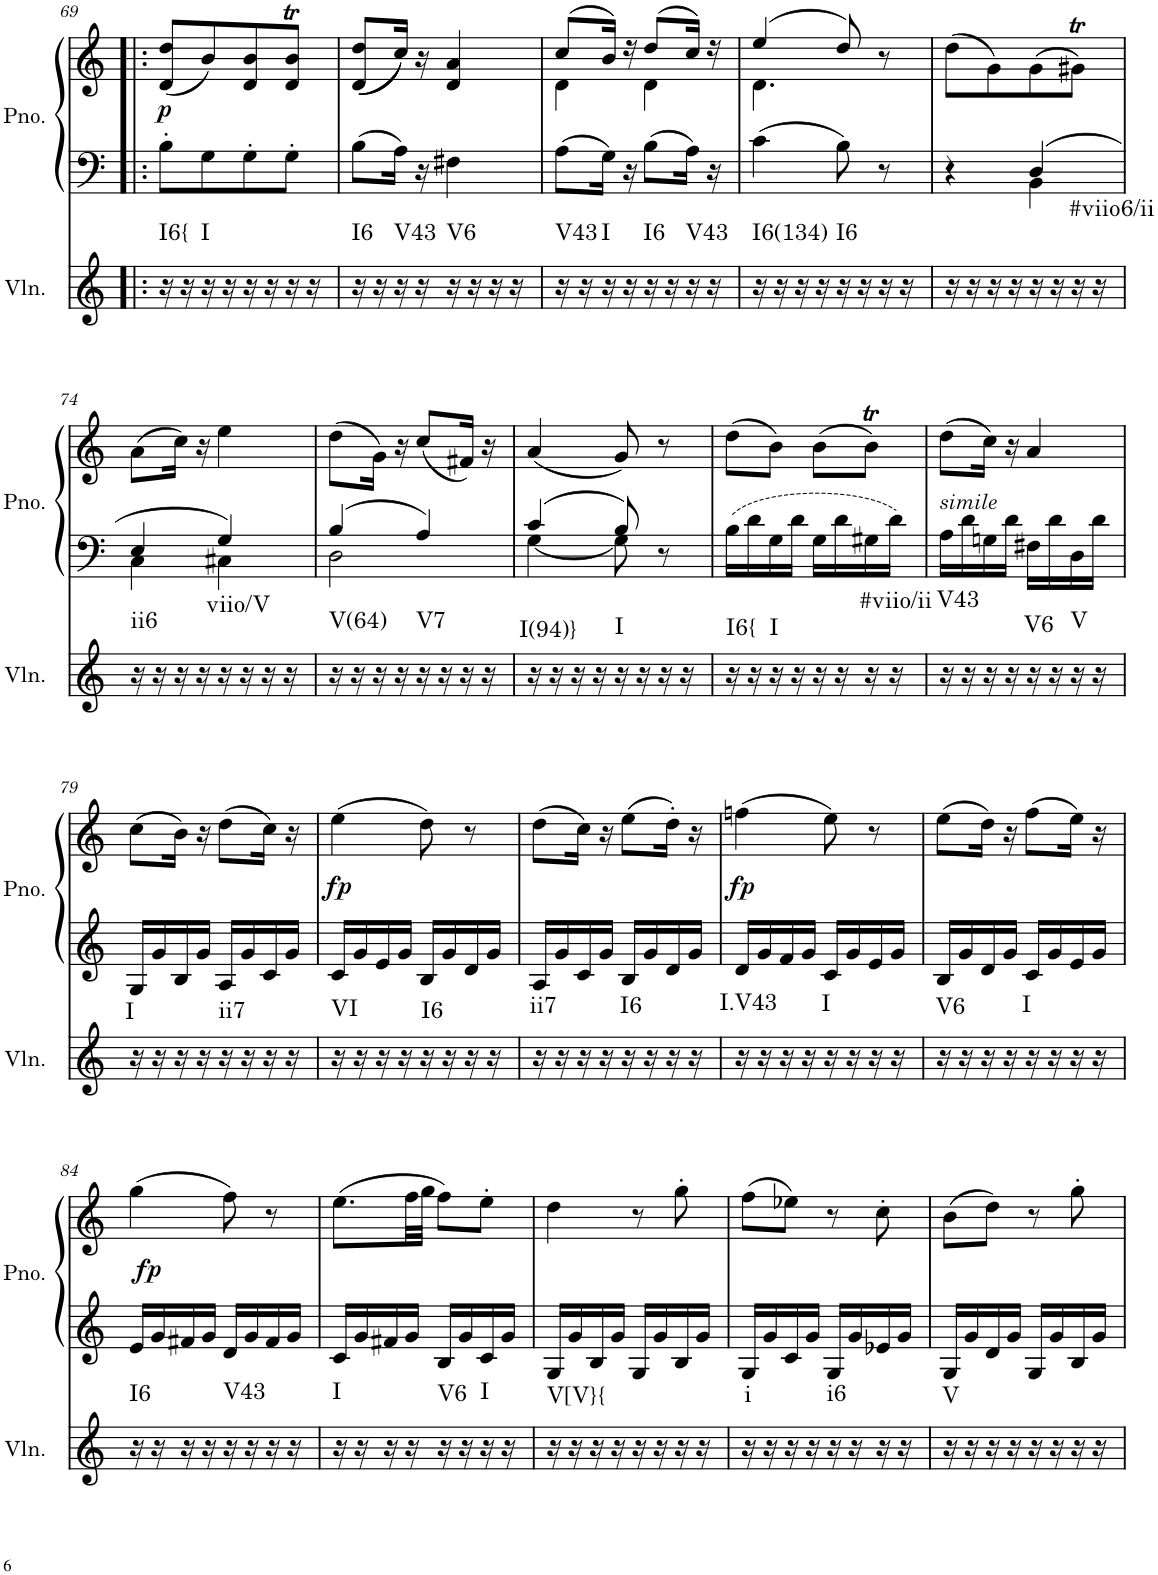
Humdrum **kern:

**kern	**harte	**kern	**kern	**dynam
*part2	*part2	*part1	*part1	*part1
*staff3	*	*staff2	*staff1	*staff1/2
*I"Violin	*	*I"Piano, Piano right	*	*
*I'Vln.	*	*I'Pno.	*	*
!!LO:PB:g=z
*clefG2	*	*clefF4	*clefG2	*
*k[]	*	*k[]	*k[]	*
*M2/4	*	*M2/4	*M2/4	*
=69!|:	=69!|:	=69!|:	=69!|:	=69!|:
!	!LO:H:kt=I6{	!	!	!LO:DY:b
16r	N	8B'\L	(8d/ 8dd/L	p
16r	.	.	.	.
!	!LO:H:kt=I	!	!	!
16r	N	8G\	8b/)	.
16r	.	.	.	.
16r	.	8G'\	8d/ 8b/	.
16r	.	.	.	.
16r	.	8G'\J	8d/T 8b/TJ	.
16r	.	.	.	.
=70	=70	=70	=70	=70
!	!LO:H:kt=I6	!	!	!
16r	N	8B\L	((8d/ 8dd/L	.
16r	.	.	.	.
!	!LO:H:kt=V43	!	!	!
16r	N	16A\Jk	16cc/Jk))	.
16r	.	16r	16r	.
!	!LO:H:kt=V6	!	!	!
16r	N	4F#X\	4d/ 4a/	.
16r	.	.	.	.
16r	.	.	.	.
16r	.	.	.	.
=71	=71	=71	=71	=71
*	*	*	*^	*
!	!LO:H:kt=V43	!	!	!	!
16r	N	8A\L	(8cc/L	4d\	.
16r	.	.	.	.	.
!	!LO:H:kt=I	!	!	!	!
16r	N	16G\Jk	16b/Jk)	.	.
16r	.	16r	16r	.	.
!	!LO:H:kt=I6	!	!	!	!
16r	N	8B\L	(8dd/L	4d\	.
16r	.	.	.	.	.
!	!LO:H:kt=V43	!	!	!	!
16r	N	16A\Jk	16cc/Jk)	.	.
16r	.	16r	16r	.	.
=72	=72	=72	=72	=72	=72
!	!LO:H:kt=I6(134)	!	!	!	!
16r	N	4c\	(4ee/	4.d\	.
16r	.	.	.	.	.
16r	.	.	.	.	.
16r	.	.	.	.	.
!	!LO:H:kt=I6	!	!	!	!
16r	N	8B\	8dd/)	.	.
16r	.	.	.	.	.
16r	.	8r	8r	8ryy	.
16r	.	.	.	.	.
*	*	*	*v	*v	*
=73	=73	=73	=73	=73
*	*	*^	*	*
16r	.	4r	4ryy	(8dd\L	.
16r	.	.	.	.	.
16r	.	.	.	8g\)	.
16r	.	.	.	.	.
16r	.	4D/	4BB\	(8g\	.
16r	.	.	.	.	.
!	!LO:H:kt=#viio6/ii	!	!	!	!
16r	N	.	.	8g#Xt\J)	.
16r	.	.	.	.	.
!!LO:LB:g=z
=74	=74	=74	=74	=74	=74
!	!LO:H:kt=ii6	!	!	!	!
16r	N	4E/	4C\	(8a\L	.
16r	.	.	.	.	.
16r	.	.	.	16cc\Jk)	.
16r	.	.	.	16r	.
!	!LO:H:kt=viio/V	!	!	!	!
16r	N	4G/	4C#X\	4ee\	.
16r	.	.	.	.	.
16r	.	.	.	.	.
16r	.	.	.	.	.
=75	=75	=75	=75	=75	=75
!	!LO:H:kt=V(64)	!	!	!	!
16r	N	4B/	2D\	(8dd\L	.
16r	.	.	.	.	.
16r	.	.	.	16g\Jk)	.
16r	.	.	.	16r	.
!	!LO:H:kt=V7	!	!	!	!
16r	N	4A/	.	(8cc/L	.
16r	.	.	.	.	.
16r	.	.	.	16f#X/Jk)	.
16r	.	.	.	16r	.
=76	=76	=76	=76	=76	=76
!	!LO:H:kt=I(94)}	!	!	!	!
16r	N	4c/	[4G\	(4a/	.
16r	.	.	.	.	.
16r	.	.	.	.	.
16r	.	.	.	.	.
!	!LO:H:kt=I	!	!	!	!
16r	N	8B/	8G\]	8g/)	.
16r	.	.	.	.	.
16r	.	8r	8ryy	8r	.
16r	.	.	.	.	.
*	*	*v	*v	*	*
=77	=77	=77	=77	=77
!	!LO:H:kt=I6{	!	!	!
16r	N	16B\LL	(8dd\L	.
16r	.	16d\	.	.
!	!LO:H:kt=I	!	!	!
16r	N	16G\	8b\J)	.
16r	.	16d\JJ	.	.
16r	.	16G\LL	(8b\L	.
16r	.	16d\	.	.
!	!LO:H:kt=#viio/ii	!	!	!
16r	N	16G#X\	8bt\J)	.
16r	.	16d\JJ	.	.
=78	=78	=78	=78	=78
!	!LO:H:kt=V43	!LO:TX:a:i:t=simile	!	!
16r	N	16A\LL	(8dd\L	.
16r	.	16d\	.	.
16r	.	16Gn\	16cc\Jk)	.
16r	.	16d\JJ	16r	.
!	!LO:H:kt=V6	!	!	!
16r	N	16F#X\LL	4a/	.
16r	.	16d\	.	.
!	!LO:H:kt=V	!	!	!
16r	N	16D\	.	.
16r	.	16d\JJ	.	.
!!LO:LB:g=z
=79	=79	=79	=79	=79
!	!LO:H:kt=I	!	!	!
16r	N	16G/LL	(8cc\L	.
16r	.	16g/	.	.
16r	.	16B/	16b\Jk)	.
16r	.	16g/JJ	16r	.
!	!LO:H:kt=ii7	!	!	!
16r	N	16A/LL	(8dd\L	.
16r	.	16g/	.	.
16r	.	16c/	16cc\Jk)	.
16r	.	16g/JJ	16r	.
=80	=80	=80	=80	=80
!	!LO:H:kt=VI	!	!	!LO:DY:b
16r	N	16c/LL	(4ee\	fp
16r	.	16g/	.	.
16r	.	16e/	.	.
16r	.	16g/JJ	.	.
!	!LO:H:kt=I6	!	!	!
16r	N	16B/LL	8dd\)	.
16r	.	16g/	.	.
16r	.	16d/	8r	.
16r	.	16g/JJ	.	.
=81	=81	=81	=81	=81
!	!LO:H:kt=ii7	!	!	!
16r	N	16A/LL	(8dd\L	.
16r	.	16g/	.	.
16r	.	16c/	16cc\Jk)	.
16r	.	16g/JJ	16r	.
!	!LO:H:kt=I6	!	!	!
16r	N	16B/LL	(8ee\L	.
16r	.	16g/	.	.
16r	.	16d/	16dd'\Jk)	.
16r	.	16g/JJ	16r	.
=82	=82	=82	=82	=82
!	!LO:H:kt=I.V43	!	!	!LO:DY:b
16r	N	16d/LL	(4ffn\	fp
16r	.	16g/	.	.
16r	.	16f/	.	.
16r	.	16g/JJ	.	.
!	!LO:H:kt=I	!	!	!
16r	N	16c/LL	8ee\)	.
16r	.	16g/	.	.
16r	.	16e/	8r	.
16r	.	16g/JJ	.	.
=83	=83	=83	=83	=83
!	!LO:H:kt=V6	!	!	!
16r	N	16B/LL	(8ee\L	.
16r	.	16g/	.	.
16r	.	16d/	16dd\Jk)	.
16r	.	16g/JJ	16r	.
!	!LO:H:kt=I	!	!	!
16r	N	16c/LL	(8ff\L	.
16r	.	16g/	.	.
16r	.	16e/	16ee\Jk)	.
16r	.	16g/JJ	16r	.
!!LO:LB:g=z
=84	=84	=84	=84	=84
!	!LO:H:kt=I6	!	!	!LO:DY:b
16r	N	16e/LL	(4gg\	fp
16r	.	16g/	.	.
16r	.	16f#X/	.	.
16r	.	16g/JJ	.	.
!	!LO:H:kt=V43	!	!	!
16r	N	16d/LL	8ff\)	.
16r	.	16g/	.	.
16r	.	16f#/	8r	.
16r	.	16g/JJ	.	.
=85	=85	=85	=85	=85
!	!LO:H:kt=I	!	!	!
16r	N	16c/LL	(8.ee\L	.
16r	.	16g/	.	.
16r	.	16f#X/	.	.
16r	.	16g/JJ	32ff\LL	.
.	.	.	32gg\JJJ	.
!	!LO:H:kt=V6	!	!	!
16r	N	16B/LL	8ff\L)	.
16r	.	16g/	.	.
!	!LO:H:kt=I	!	!	!
16r	N	16c/	8ee'\J	.
16r	.	16g/JJ	.	.
=86	=86	=86	=86	=86
!	!LO:H:kt=V[V}{	!	!	!
16r	N	16G/LL	4dd\	.
16r	.	16g/	.	.
16r	.	16B/	.	.
16r	.	16g/JJ	.	.
16r	.	16G/LL	8r	.
16r	.	16g/	.	.
16r	.	16B/	8gg'\	.
16r	.	16g/JJ	.	.
=87	=87	=87	=87	=87
!	!LO:H:kt=i	!	!	!
16r	N	16G/LL	(8ff\L	.
16r	.	16g/	.	.
16r	.	16c/	8ee-X\J)	.
16r	.	16g/JJ	.	.
!	!LO:H:kt=i6	!	!	!
16r	N	16G/LL	8r	.
16r	.	16g/	.	.
16r	.	16e-X/	8cc'\	.
16r	.	16g/JJ	.	.
=88	=88	=88	=88	=88
!	!LO:H:kt=V	!	!	!
16r	N	16G/LL	(8b\L	.
16r	.	16g/	.	.
16r	.	16d/	8dd\J)	.
16r	.	16g/JJ	.	.
16r	.	16G/LL	8r	.
16r	.	16g/	.	.
16r	.	16B/	8gg'\	.
16r	.	16g/JJ	.	.
=	=	=	=	=
*-	*-	*-	*-	*-
